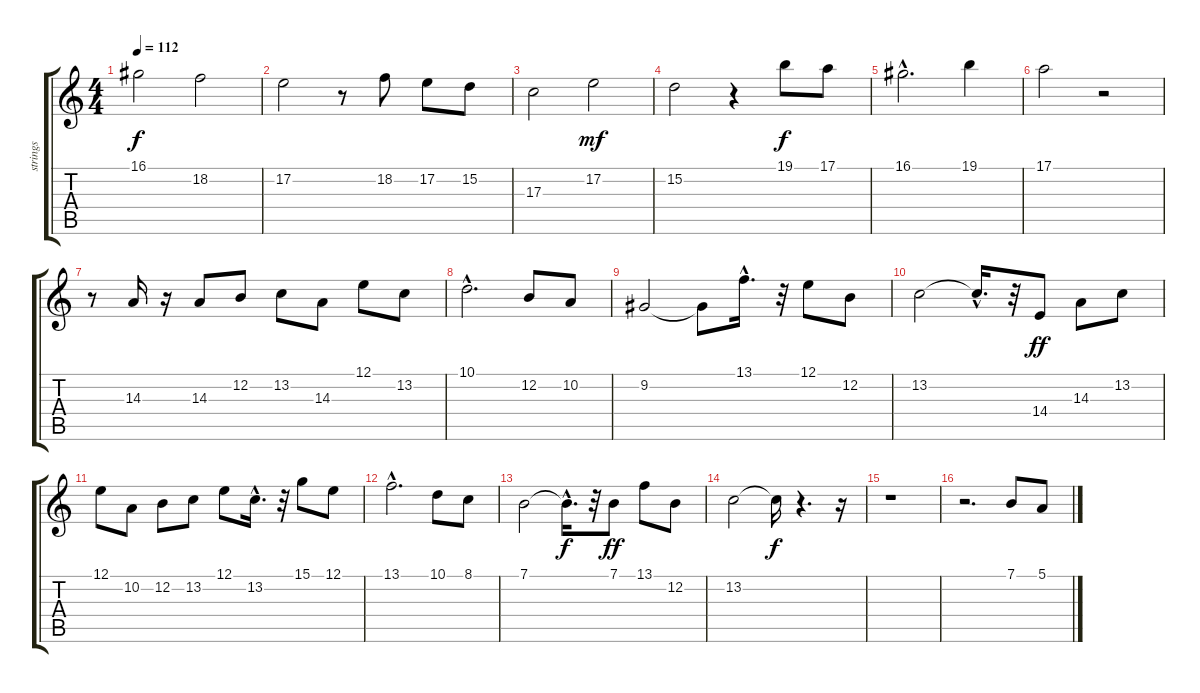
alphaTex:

\track ("strings" "strings") {instrument stringensemble1}
\staff {score tabs}
\tuning (E4 B3 G3 D3 A2 E2) {hide}
\ts (4 4)
\tempo 112
\clef g2
\ks c
16.1.2{dy f} 18.2.2 |
17.2.2 r.8 18.2.8 17.2.8 15.2.8 |
17.3.2 17.2.2{dy mf} |
15.2.2 r.4 19.1.8{dy f} 17.1.8 |
16.1{hac}.2{d} 19.1.4 |
17.1.2 r.2 |
r.8 14.3.16 r.16 14.3.8 12.2.8 13.2.8 14.3.8 12.1.8 13.2.8 |
10.1{hac}.2{d} 12.2.8 10.2.8 |
9.2.2 9.2{t}.8 13.1{hac}.16{d} r.32 12.1.8 12.2.8 |
13.2.2 13.2{hac t}.16{d} r.32 14.4.8{dy ff} 14.3.8 13.2.8 |
12.1.8 10.2.8 12.2.8 13.2.8 12.1.8 13.2{hac}.16{d} r.32 15.1.8 12.1.8 |
13.1{hac}.2{d} 10.1.8 8.1.8 |
7.1.2 7.1{hac t}.16{d dy f} r.32 7.1.8{dy ff} 13.1.8 12.2.8 |
13.2.2 13.2{t}.16{dy f} r.4{d} r.16 |
r.1 |
r.2{d} 7.1.8 5.1.8
